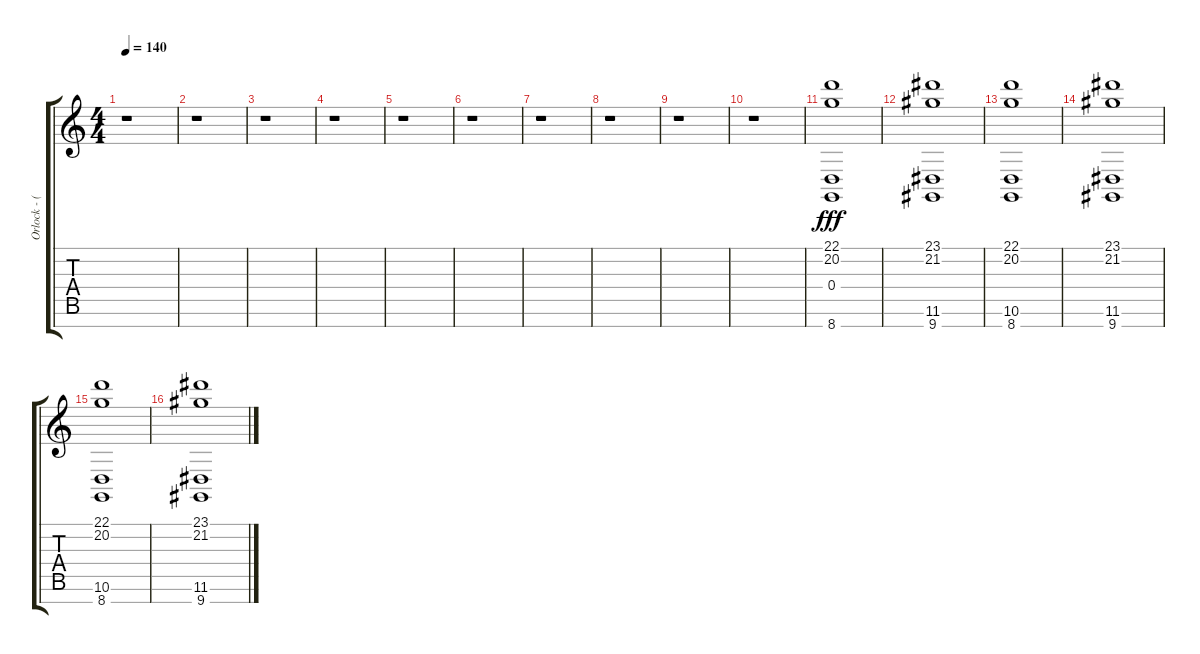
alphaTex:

\track ("Orlock - (Choir Aahs)" "Orlock - (") {instrument choiraahs}
\staff {score tabs}
\tuning (E4 B3 G3 D3 A2 E2 B1) {hide}
\ts (4 4)
\tempo 140
\clef g2
\ks c
r.1{dy f} |
r.1 |
r.1 |
r.1 |
r.1 |
r.1 |
r.1 |
r.1 |
r.1 |
r.1 |
(22.1 20.2 0.4 8.7).1{dy fff} |
(23.1 21.2 11.6 9.7).1 |
(22.1 20.2 10.6 8.7).1 |
(23.1 21.2 11.6 9.7).1 |
(22.1 20.2 10.6 8.7).1 |
(23.1 21.2 11.6 9.7).1
